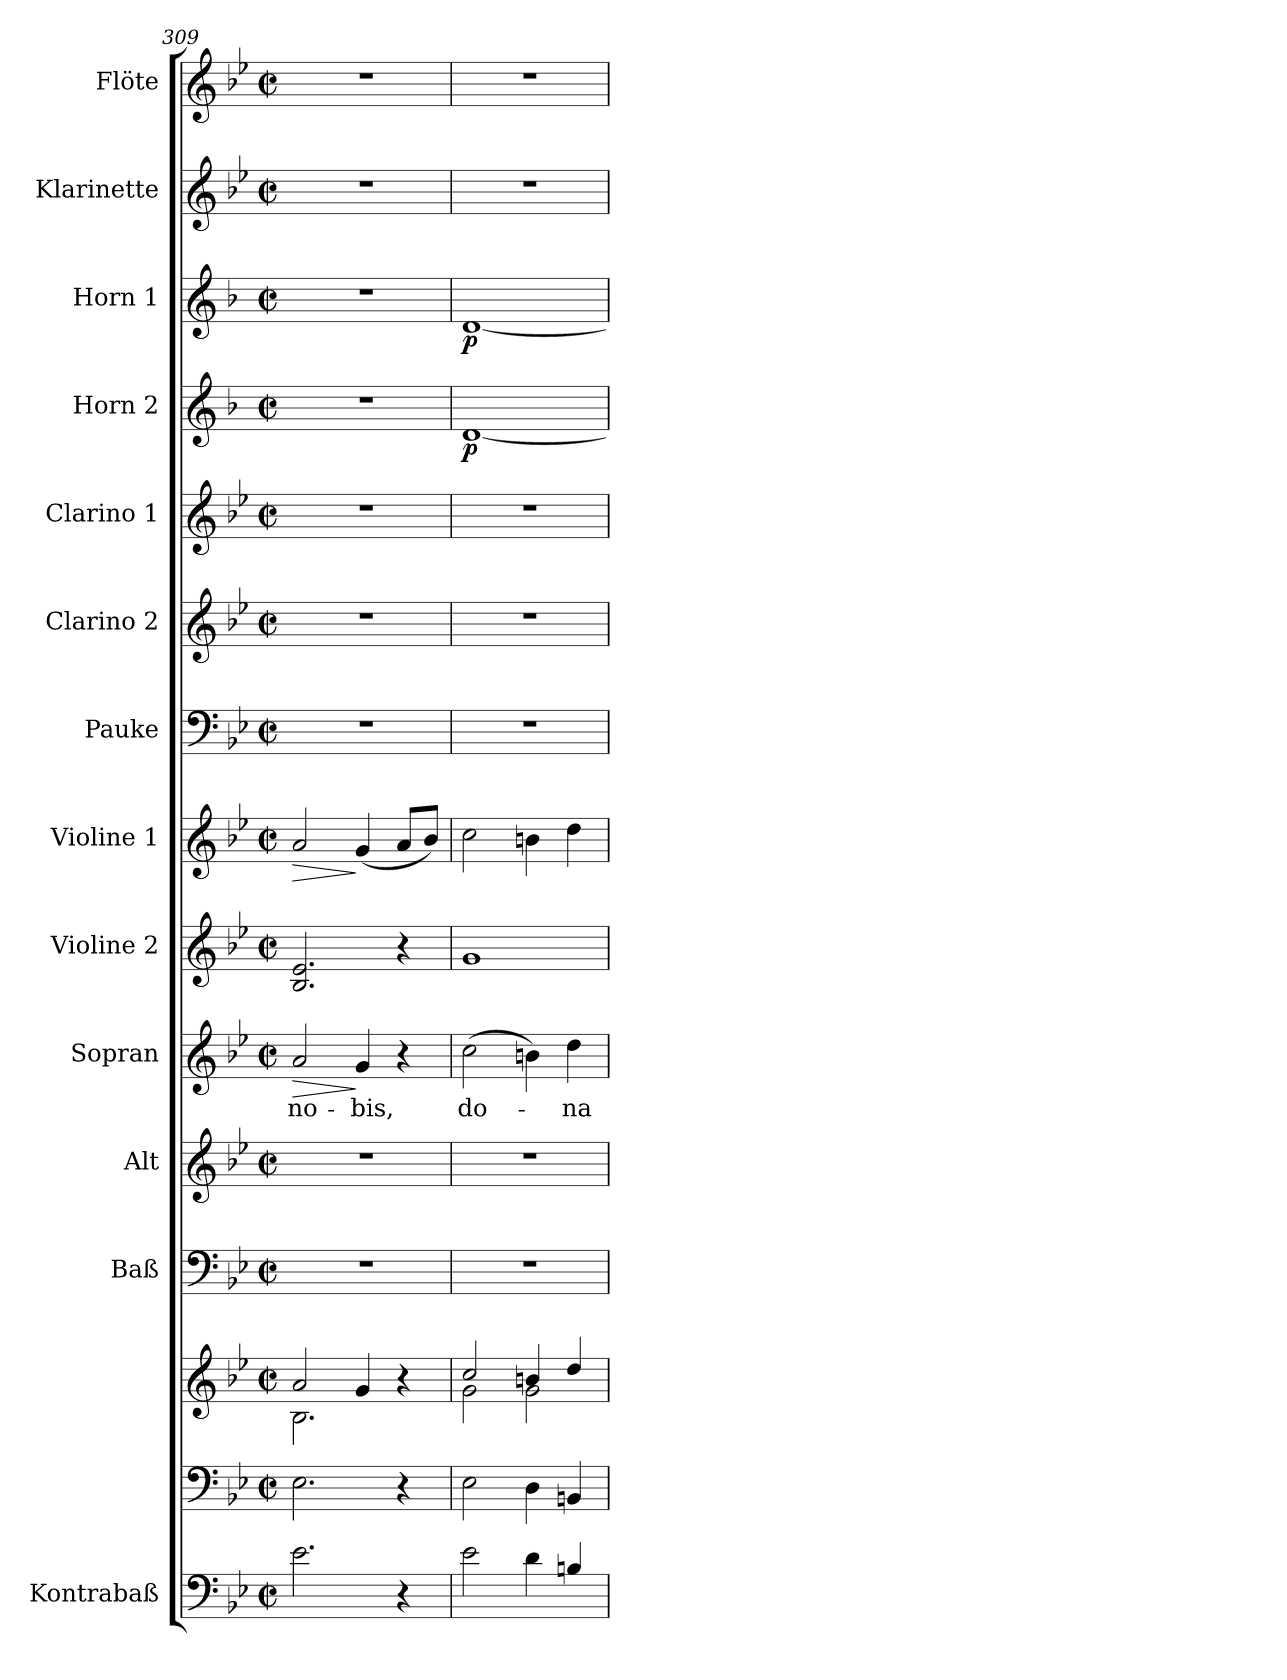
**kern	**kern	**kern	**kern	**kern	**kern	**text	**dynam	**kern	**kern	**dynam	**kern	**kern	**kern	**kern	**dynam	**kern	**dynam	**kern	**kern
*part14	*part13	*part13	*part12	*part11	*part10	*part10	*part10	*part9	*part8	*part8	*part7	*part6	*part5	*part4	*part4	*part3	*part3	*part2	*part1
*staff15	*staff14	*staff13	*staff12	*staff11	*staff10	*staff10	*staff10	*staff9	*staff8	*staff8	*staff7	*staff6	*staff5	*staff4	*staff4	*staff3	*staff3	*staff2	*staff1
*I"Kontrabaß	*	*	*I"Baß	*I"Alt	*I"Sopran	*	*	*I"Violine 2	*I"Violine 1	*	*I"Pauke	*I"Clarino 2	*I"Clarino 1	*I"Horn 2	*	*I"Horn 1	*	*I"Klarinette	*I"Flöte
*I'Kb	*	*	*I'Baß	*I'Alt	*I'Sop	*	*	*I'Vln. 2	*I'Vln. 1	*	*I'Pk.	*	*	*I'Hrn. 2	*	*I'Hrn. 1	*	*	*I'Fl.
*clefF4	*clefF4	*clefG2	*clefF4	*clefG2	*clefG2	*	*	*clefG2	*clefG2	*	*clefF4	*clefG2	*clefG2	*clefG2	*	*clefG2	*	*clefG2	*clefG2
*ITrd7c12	*	*	*	*	*	*	*	*	*	*	*	*ITrd7c12	*ITrd7c12	*ITrd4c7	*	*ITrd4c7	*	*	*
*k[b-e-]	*k[b-e-]	*k[b-e-]	*k[b-e-]	*k[b-e-]	*k[b-e-]	*	*	*k[b-e-]	*k[b-e-]	*	*k[b-e-]	*k[b-e-]	*k[b-e-]	*k[b-e-]	*	*k[b-e-]	*	*k[b-e-]	*k[b-e-]
*B-:	*B-:	*B-:	*B-:	*B-:	*B-:	*	*	*B-:	*B-:	*	*B-:	*B-:	*B-:	*B-:	*	*B-:	*	*B-:	*B-:
*M2/2	*M2/2	*M2/2	*M2/2	*M2/2	*M2/2	*	*	*M2/2	*M2/2	*	*M2/2	*M2/2	*M2/2	*M2/2	*	*M2/2	*	*M2/2	*M2/2
*met(c|)	*met(c|)	*met(c|)	*met(c|)	*met(c|)	*met(c|)	*	*	*met(c|)	*met(c|)	*	*met(c|)	*met(c|)	*met(c|)	*met(c|)	*	*met(c|)	*	*met(c|)	*met(c|)
=309	=309	=309	=309	=309	=309	=309	=309	=309	=309	=309	=309	=309	=309	=309	=309	=309	=309	=309	=309
*	*	*^	*	*	*	*	*	*	*	*	*	*	*	*	*	*	*	*	*
!	!	!	!	!	!	!	!LO:LY:b	!LO:HP:b	!	!	!LO:HP:b	!	!	!	!	!	!	!	!	!
2.E-\	2.E-\	2a/	2.B-\	1r	1r	2a/	no-	>	2.B-/ 2.e-/	2a/	>	1r	1r	1r	1r	.	1r	.	1r	1r
!	!	!	!	!	!	!	!LO:LY:b	!	!	!	!	!	!	!	!	!	!	!	!	!
.	.	4g/	.	.	.	4g/	-bis,	]	.	(<4g/	]	.	.	.	.	.	.	.	.	.
4r	4r	4r	4ryy	.	.	4r	.	.	4r	8a/L	.	.	.	.	.	.	.	.	.	.
.	.	.	.	.	.	.	.	.	.	8b-/J)	.	.	.	.	.	.	.	.	.	.
=310	=310	=310	=310	=310	=310	=310	=310	=310	=310	=310	=310	=310	=310	=310	=310	=310	=310	=310	=310	=310
!	!	!	!	!	!	!	!LO:LY:b	!	!	!	!	!	!	!	!	!LO:DY:b	!	!LO:DY:b	!	!
2E-\	2E-\	2cc/	2g\	1r	1r	(>2cc\	do-	.	1g	2cc\	.	1r	1r	1r	[1G	p	[1G	p	1r	1r
4D\	4D\	4bn/	2g\	.	.	4bn\)	.	.	.	4bn\	.	.	.	.	.	.	.	.	.	.
!	!	!	!	!	!	!	!LO:LY:b	!	!	!	!	!	!	!	!	!	!	!	!	!
4BBn/	4BBn/	4dd/	.	.	.	4dd\	-na	.	.	4dd\	.	.	.	.	.	.	.	.	.	.
*	*	*v	*v	*	*	*	*	*	*	*	*	*	*	*	*	*	*	*	*	*
=	=	=	=	=	=	=	=	=	=	=	=	=	=	=	=	=	=	=	=
*-	*-	*-	*-	*-	*-	*-	*-	*-	*-	*-	*-	*-	*-	*-	*-	*-	*-	*-	*-
